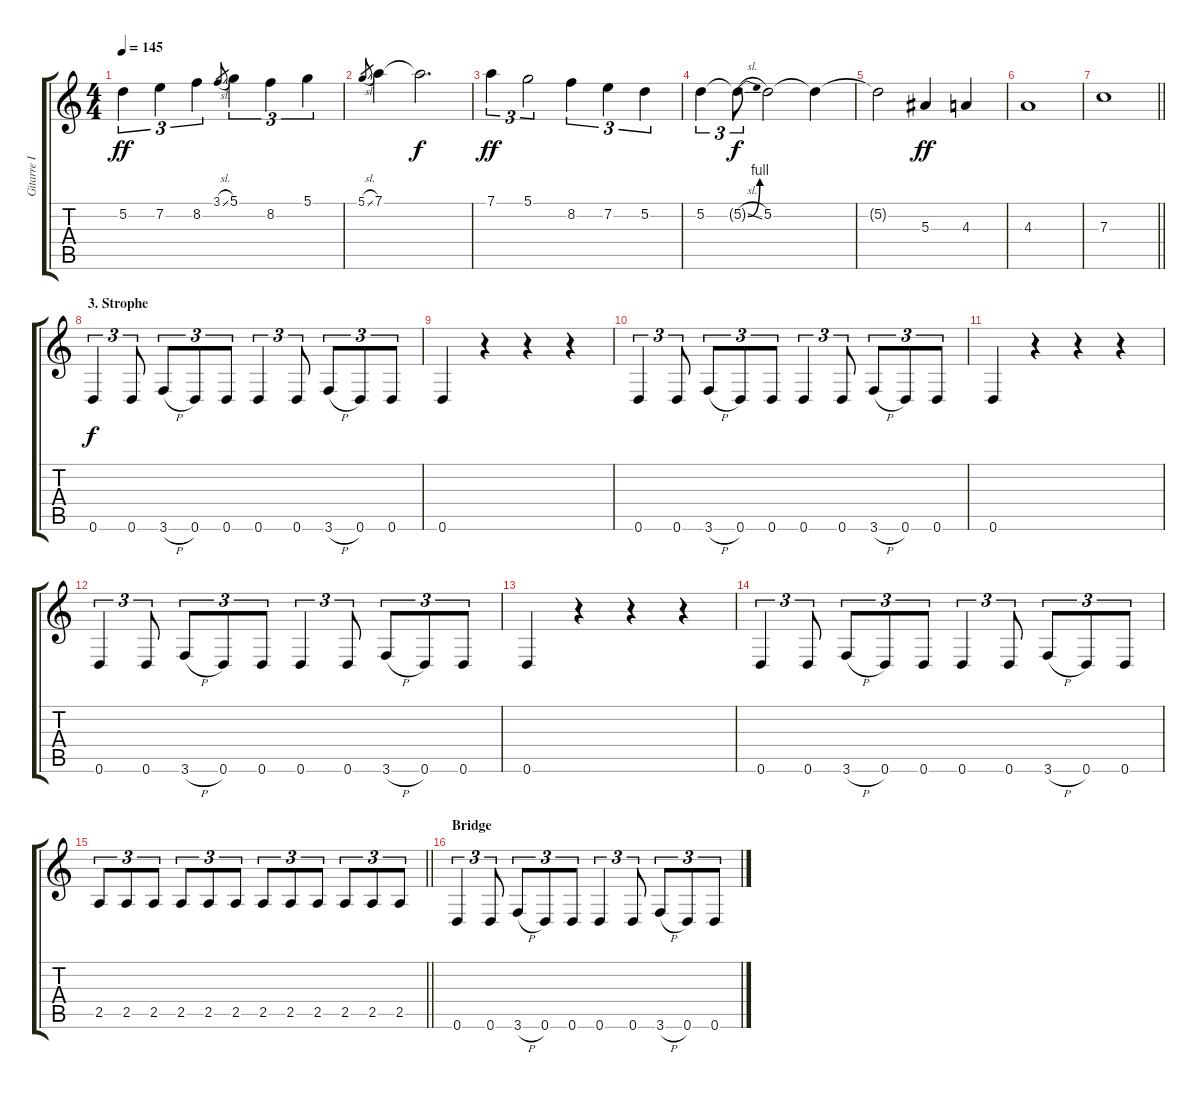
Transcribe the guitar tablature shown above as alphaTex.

\track ("Gitarre I" "Gitarre I") {instrument distortionguitar}
\staff {score tabs}
\tuning (D4 A3 F3 C3 G2 D2) {hide}
\ts (4 4)
\tempo 145
\clef g2
\ks c
5.2.4{tu (3 2) dy ff} 7.2.4{tu (3 2)} 8.2.4{tu (3 2)} 3.1{sl}.8{gr} 5.1.4{tu (3 2)} 8.2.4{tu (3 2)} 5.1.4{tu (3 2)} |
5.1{sl}.8{gr} 7.1.4 7.1{t}.2{d dy f} |
7.1.4{tu (3 2) dy ff} 5.1.2{tu (3 2)} 8.2.4{tu (3 2)} 7.2.4{tu (3 2)} 5.2.4{tu (3 2)} |
5.2.4{tu (3 2)} 5.2{be (bend 0 0 60 4) sl t}.8{tu (3 2) dy f} 5.2.2 5.2{t}.4 |
5.2{t}.2 5.3.4{dy ff} 4.3.4 |
4.3.1 |
\barLineRight lightlight
7.3.1 |
\section ("" "3. Strophe")
0.6.4{tu (3 2) dy f} 0.6.8{tu (3 2)} 3.6{h}.8{tu (3 2)} 0.6.8{tu (3 2)} 0.6.8{tu (3 2)} 0.6.4{tu (3 2)} 0.6.8{tu (3 2)} 3.6{h}.8{tu (3 2)} 0.6.8{tu (3 2)} 0.6.8{tu (3 2)} |
0.6.4 r.4 r.4 r.4 |
0.6.4{tu (3 2)} 0.6.8{tu (3 2)} 3.6{h}.8{tu (3 2)} 0.6.8{tu (3 2)} 0.6.8{tu (3 2)} 0.6.4{tu (3 2)} 0.6.8{tu (3 2)} 3.6{h}.8{tu (3 2)} 0.6.8{tu (3 2)} 0.6.8{tu (3 2)} |
0.6.4 r.4 r.4 r.4 |
0.6.4{tu (3 2)} 0.6.8{tu (3 2)} 3.6{h}.8{tu (3 2)} 0.6.8{tu (3 2)} 0.6.8{tu (3 2)} 0.6.4{tu (3 2)} 0.6.8{tu (3 2)} 3.6{h}.8{tu (3 2)} 0.6.8{tu (3 2)} 0.6.8{tu (3 2)} |
0.6.4 r.4 r.4 r.4 |
0.6.4{tu (3 2)} 0.6.8{tu (3 2)} 3.6{h}.8{tu (3 2)} 0.6.8{tu (3 2)} 0.6.8{tu (3 2)} 0.6.4{tu (3 2)} 0.6.8{tu (3 2)} 3.6{h}.8{tu (3 2)} 0.6.8{tu (3 2)} 0.6.8{tu (3 2)} |
\barLineRight lightlight
2.5.8{tu (3 2)} 2.5.8{tu (3 2)} 2.5.8{tu (3 2)} 2.5.8{tu (3 2)} 2.5.8{tu (3 2)} 2.5.8{tu (3 2)} 2.5.8{tu (3 2)} 2.5.8{tu (3 2)} 2.5.8{tu (3 2)} 2.5.8{tu (3 2)} 2.5.8{tu (3 2)} 2.5.8{tu (3 2)} |
\section ("" "Bridge")
0.6.4{tu (3 2)} 0.6.8{tu (3 2)} 3.6{h}.8{tu (3 2)} 0.6.8{tu (3 2)} 0.6.8{tu (3 2)} 0.6.4{tu (3 2)} 0.6.8{tu (3 2)} 3.6{h}.8{tu (3 2)} 0.6.8{tu (3 2)} 0.6.8{tu (3 2)}
